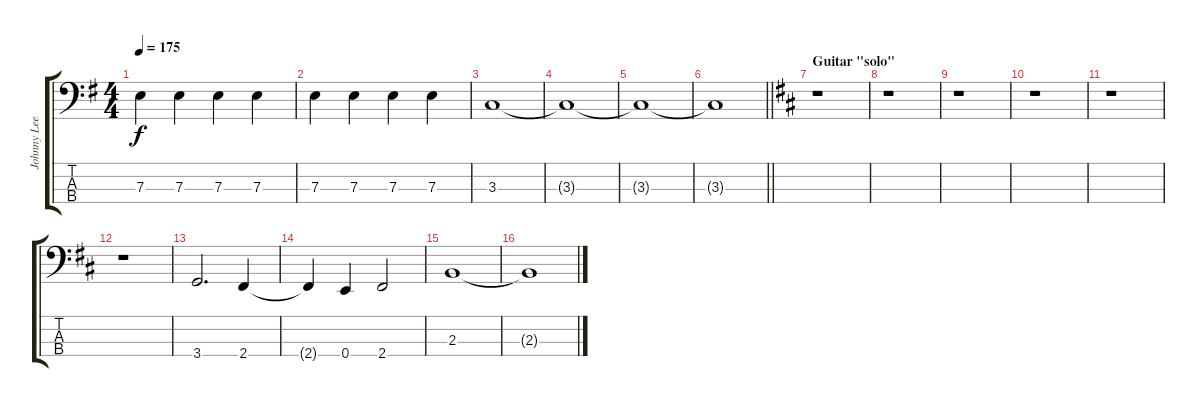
\track ("Johnny Lee Middleton" "Johnny Lee") {instrument electricbassfinger}
\staff {score tabs}
\tuning (G2 D2 A1 E1) {hide}
\ts (4 4)
\tempo 175
\clef f4
\ks eminor
7.3.4{dy f} 7.3.4 7.3.4 7.3.4 |
7.3.4 7.3.4 7.3.4 7.3.4 |
3.3.1 |
3.3{t}.1{volume 6} |
3.3{t}.1 |
\barLineRight lightlight
3.3{t}.1 |
\section ("" "Guitar \"solo\"")
\ks bminor
r.1 |
r.1 |
r.1 |
r.1 |
r.1 |
r.1 |
3.4.2{d volume 16} 2.4.4 |
2.4{t}.4 0.4.4 2.4.2 |
2.3.1{volume 0} |
2.3{t}.1
